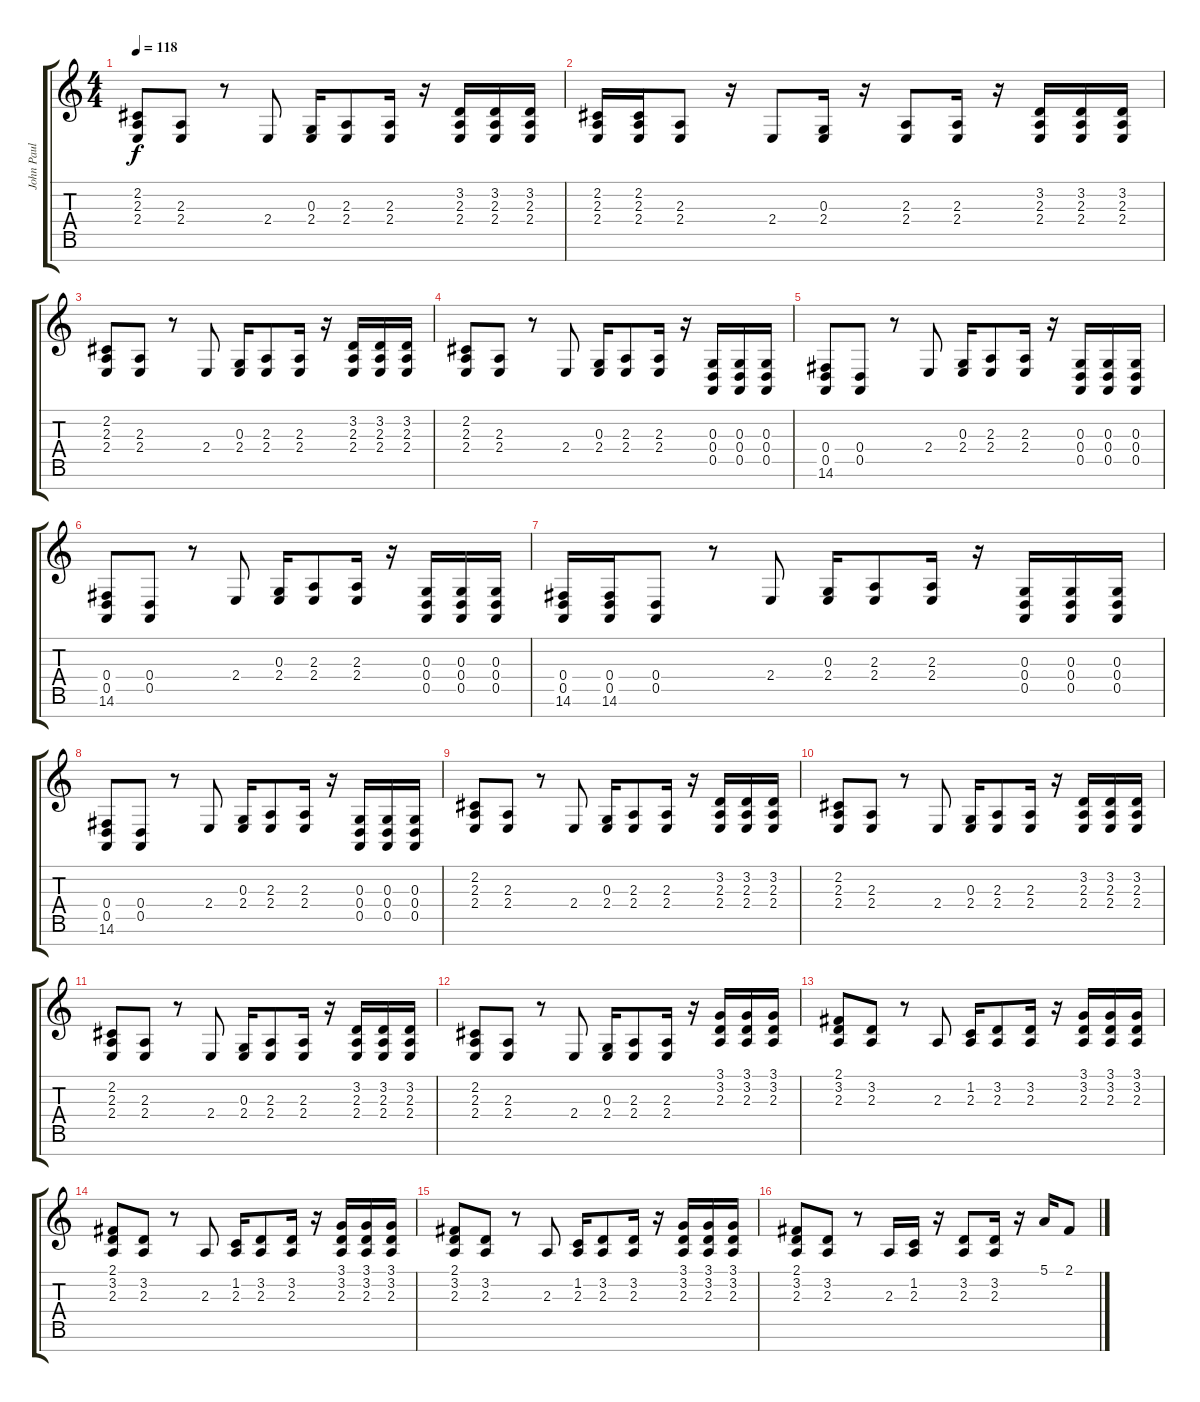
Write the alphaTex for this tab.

\track ("John Paul Jones (Orgão 2)" "John Paul ") {instrument brasssection}
\staff {score tabs}
\tuning (E4 B3 G3 D3 A2 E2 B1) {hide}
\ts (4 4)
\tempo 118
\clef g2
\ks c
(2.2 2.3 2.4).8{dy f} (2.3 2.4).8 r.8 2.4.8 (0.3 2.4).16 (2.3 2.4).8 (2.3 2.4).16 r.16 (3.2 2.3 2.4).16 (3.2 2.3 2.4).16 (3.2 2.3 2.4).16 |
(2.2 2.3 2.4).16 (2.2 2.3 2.4).16 (2.3 2.4).8 r.16 2.4.8 (0.3 2.4).16 r.16 (2.3 2.4).8 (2.3 2.4).16 r.16 (3.2 2.3 2.4).16 (3.2 2.3 2.4).16 (3.2 2.3 2.4).16 |
(2.2 2.3 2.4).8 (2.3 2.4).8 r.8 2.4.8 (0.3 2.4).16 (2.3 2.4).8 (2.3 2.4).16 r.16 (3.2 2.3 2.4).16 (3.2 2.3 2.4).16 (3.2 2.3 2.4).16 |
(2.2 2.3 2.4).8 (2.3 2.4).8 r.8 2.4.8 (0.3 2.4).16 (2.3 2.4).8 (2.3 2.4).16 r.16 (0.3 0.4 0.5).16 (0.3 0.4 0.5).16 (0.3 0.4 0.5).16 |
(0.4 0.5 14.6).8 (0.4 0.5).8 r.8 2.4.8 (0.3 2.4).16 (2.3 2.4).8 (2.3 2.4).16 r.16 (0.3 0.4 0.5).16 (0.3 0.4 0.5).16 (0.3 0.4 0.5).16 |
(0.4 0.5 14.6).8 (0.4 0.5).8 r.8 2.4.8 (0.3 2.4).16 (2.3 2.4).8 (2.3 2.4).16 r.16 (0.3 0.4 0.5).16 (0.3 0.4 0.5).16 (0.3 0.4 0.5).16 |
(0.4 0.5 14.6).16 (0.4 0.5 14.6).16 (0.4 0.5).8 r.8 2.4.8 (0.3 2.4).16 (2.3 2.4).8 (2.3 2.4).16 r.16 (0.3 0.4 0.5).16 (0.3 0.4 0.5).16 (0.3 0.4 0.5).16 |
(0.4 0.5 14.6).8 (0.4 0.5).8 r.8 2.4.8 (0.3 2.4).16 (2.3 2.4).8 (2.3 2.4).16 r.16 (0.3 0.4 0.5).16 (0.3 0.4 0.5).16 (0.3 0.4 0.5).16 |
(2.2 2.3 2.4).8 (2.3 2.4).8 r.8 2.4.8 (0.3 2.4).16 (2.3 2.4).8 (2.3 2.4).16 r.16 (3.2 2.3 2.4).16 (3.2 2.3 2.4).16 (3.2 2.3 2.4).16 |
(2.2 2.3 2.4).8 (2.3 2.4).8 r.8 2.4.8 (0.3 2.4).16 (2.3 2.4).8 (2.3 2.4).16 r.16 (3.2 2.3 2.4).16 (3.2 2.3 2.4).16 (3.2 2.3 2.4).16 |
(2.2 2.3 2.4).8 (2.3 2.4).8 r.8 2.4.8 (0.3 2.4).16 (2.3 2.4).8 (2.3 2.4).16 r.16 (3.2 2.3 2.4).16 (3.2 2.3 2.4).16 (3.2 2.3 2.4).16 |
(2.2 2.3 2.4).8 (2.3 2.4).8 r.8 2.4.8 (0.3 2.4).16 (2.3 2.4).8 (2.3 2.4).16 r.16 (3.1 3.2 2.3).16 (3.1 3.2 2.3).16 (3.1 3.2 2.3).16 |
(2.1 3.2 2.3).8 (3.2 2.3).8 r.8 2.3.8 (1.2 2.3).16 (3.2 2.3).8 (3.2 2.3).16 r.16 (3.1 3.2 2.3).16 (3.1 3.2 2.3).16 (3.1 3.2 2.3).16 |
(2.1 3.2 2.3).8 (3.2 2.3).8 r.8 2.3.8 (1.2 2.3).16 (3.2 2.3).8 (3.2 2.3).16 r.16 (3.1 3.2 2.3).16 (3.1 3.2 2.3).16 (3.1 3.2 2.3).16 |
(2.1 3.2 2.3).8 (3.2 2.3).8 r.8 2.3.8 (1.2 2.3).16 (3.2 2.3).8 (3.2 2.3).16 r.16 (3.1 3.2 2.3).16 (3.1 3.2 2.3).16 (3.1 3.2 2.3).16 |
(2.1 3.2 2.3).8 (3.2 2.3).8 r.8 2.3.16 (1.2 2.3).16 r.16 (3.2 2.3).8 (3.2 2.3).16 r.16 5.1.16 2.1.8
